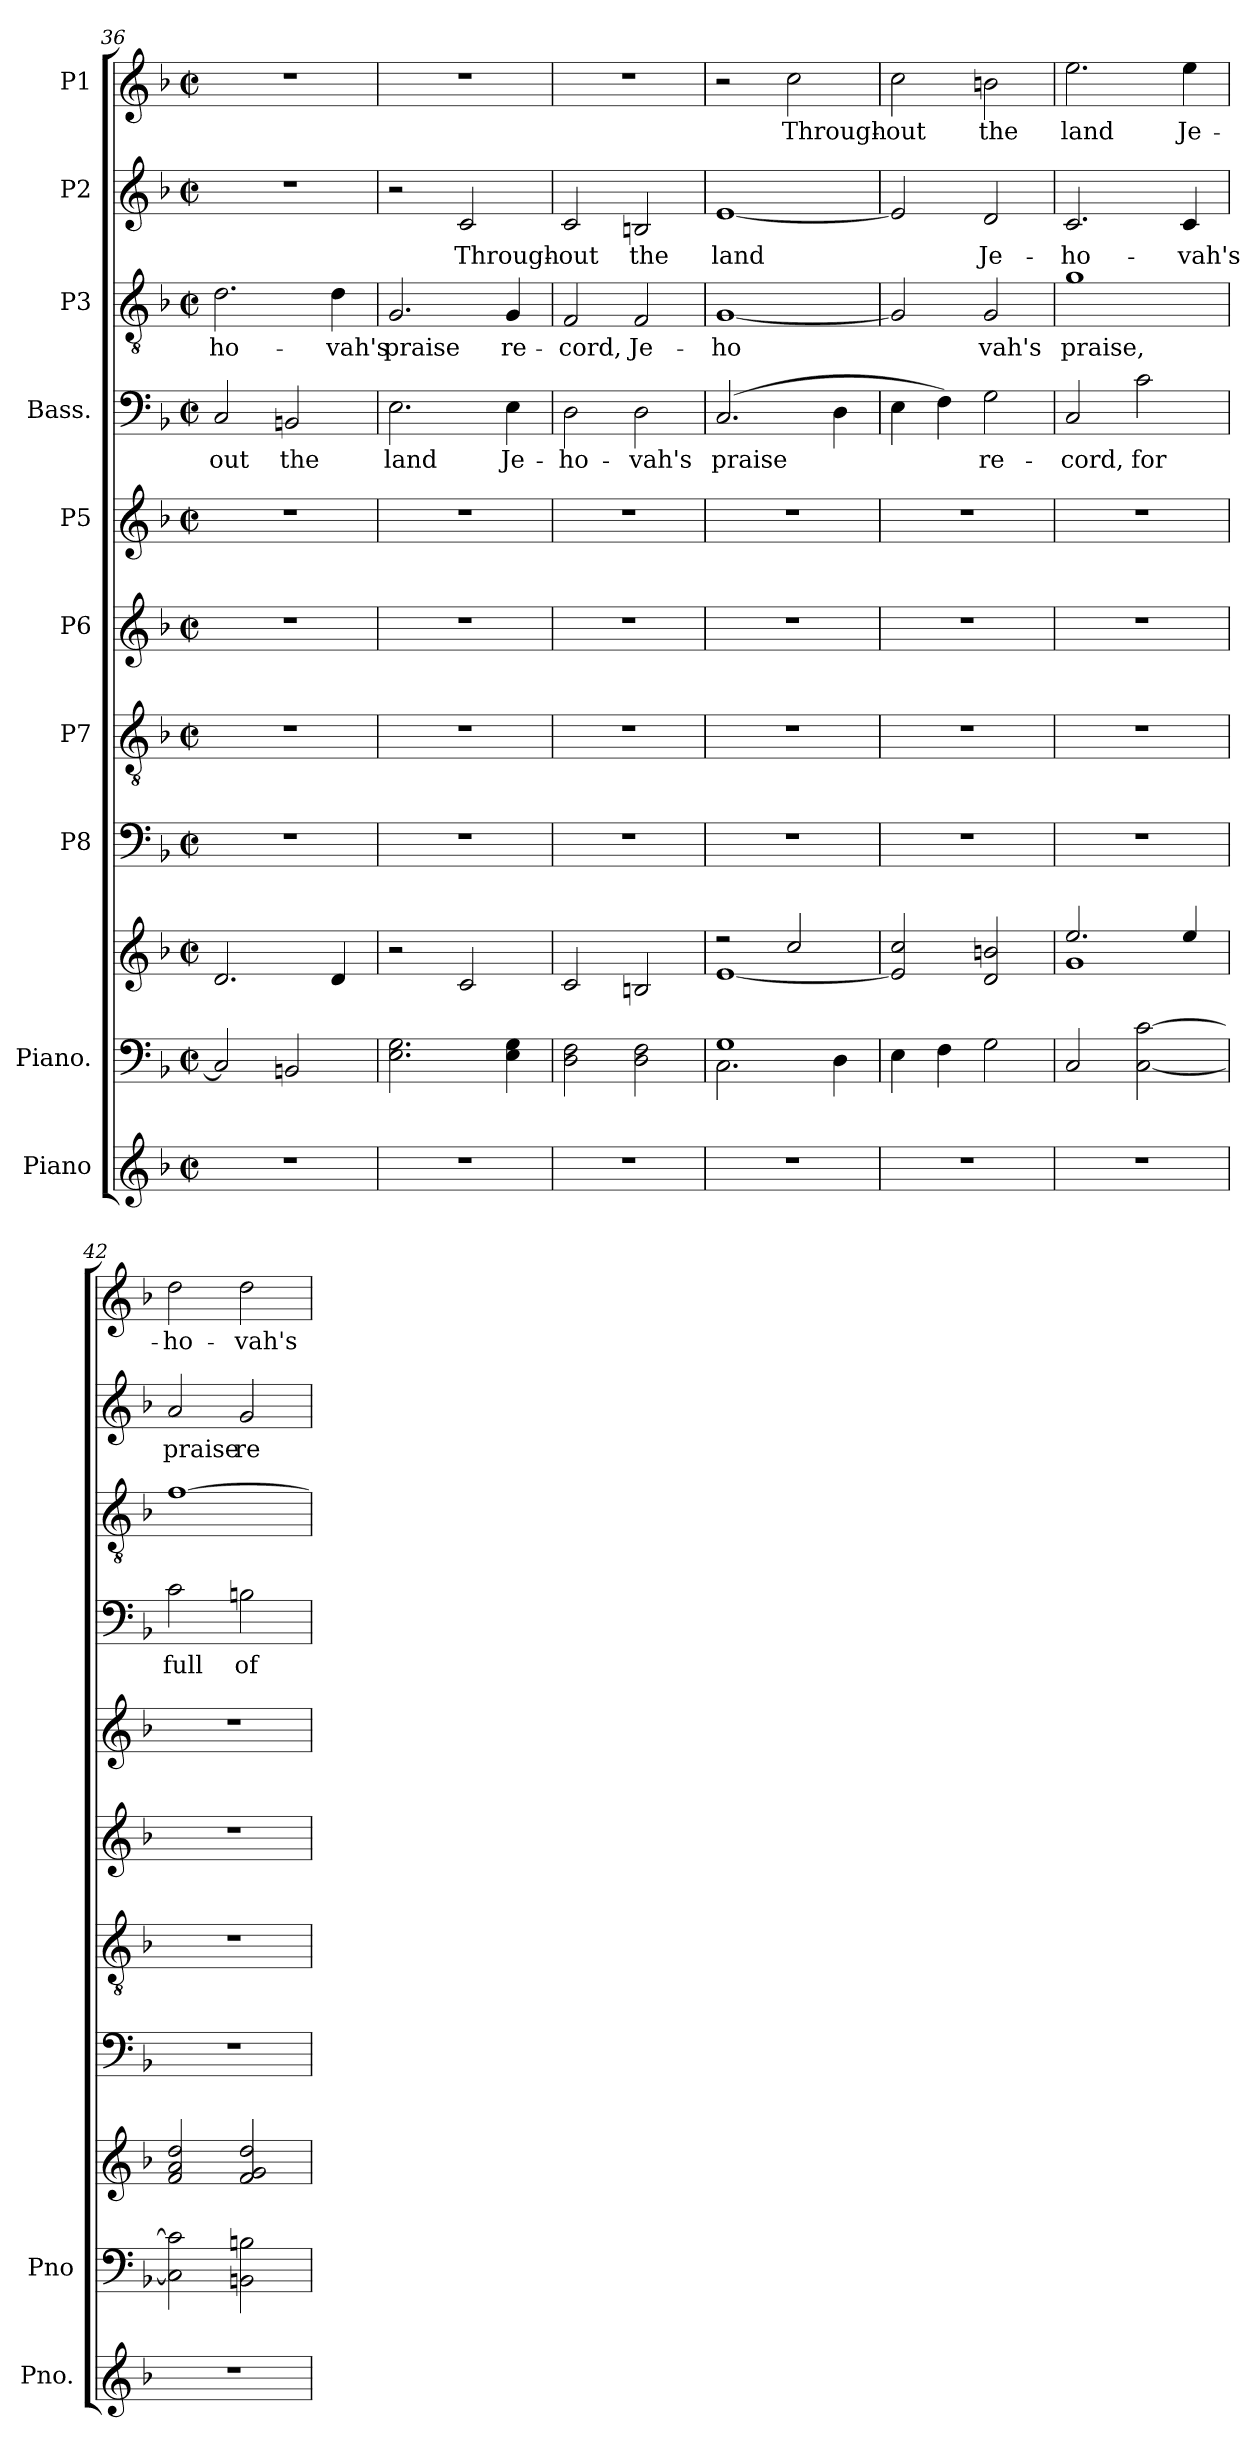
**kern	**kern	**kern	**kern	**kern	**kern	**kern	**kern	**text	**kern	**text	**kern	**text	**kern	**text
*part10	*part9	*part9	*part8	*part7	*part6	*part5	*part4	*part4	*part3	*part3	*part2	*part2	*part1	*part1
*staff11	*staff10	*staff9	*staff8	*staff7	*staff6	*staff5	*staff4	*staff4	*staff3	*staff3	*staff2	*staff2	*staff1	*staff1
*I"Piano	*I"Piano.	*	*I"P8	*I"P7	*I"P6	*I"P5	*I"Bass.	*	*I"P3	*	*I"P2	*	*I"P1	*
*I'Pno.	*I'Pno	*	*	*	*	*	*	*	*	*	*	*	*	*
*clefG2	*clefF4	*clefG2	*clefF4	*clefGv2	*clefG2	*clefG2	*clefF4	*	*clefGv2	*	*clefG2	*	*clefG2	*
*k[b-]	*k[b-]	*k[b-]	*k[b-]	*k[b-]	*k[b-]	*k[b-]	*k[b-]	*	*k[b-]	*	*k[b-]	*	*k[b-]	*
*F:	*F:	*F:	*F:	*F:	*F:	*F:	*F:	*	*F:	*	*F:	*	*F:	*
*M2/2	*M2/2	*M2/2	*M2/2	*M2/2	*M2/2	*M2/2	*M2/2	*	*M2/2	*	*M2/2	*	*M2/2	*
*met(c|)	*met(c|)	*met(c|)	*met(c|)	*met(c|)	*met(c|)	*met(c|)	*met(c|)	*	*met(c|)	*	*met(c|)	*	*met(c|)	*
=36	=36	=36	=36	=36	=36	=36	=36	=36	=36	=36	=36	=36	=36	=36
!	!	!	!	!	!	!	!	!LO:LY:b	!	!LO:LY:b	!	!	!	!
1r	2C/]	2.d/	1r	1r	1r	1r	2C/	-out	2.d\	-ho-	1r	.	1r	.
!	!	!	!	!	!	!	!	!LO:LY:b	!	!	!	!	!	!
.	2BBn/	.	.	.	.	.	2BBn/	the	.	.	.	.	.	.
!	!	!	!	!	!	!	!	!	!	!LO:LY:b	!	!	!	!
.	.	4d/	.	.	.	.	.	.	4d\	-vah's	.	.	.	.
=37	=37	=37	=37	=37	=37	=37	=37	=37	=37	=37	=37	=37	=37	=37
!	!	!	!	!	!	!	!	!LO:LY:b	!	!LO:LY:b	!	!	!	!
1r	2.E\ 2.G\	2r	1r	1r	1r	1r	2.E\	land	2.G/	praise	2r	.	1r	.
!	!	!	!	!	!	!	!	!	!	!	!	!LO:LY:b	!	!
.	.	2c/	.	.	.	.	.	.	.	.	2c/	Through-	.	.
!	!	!	!	!	!	!	!	!LO:LY:b	!	!LO:LY:b	!	!	!	!
.	4E\ 4G\	.	.	.	.	.	4E\	Je-	4G/	re-	.	.	.	.
=38	=38	=38	=38	=38	=38	=38	=38	=38	=38	=38	=38	=38	=38	=38
!	!	!	!	!	!	!	!	!LO:LY:b	!	!LO:LY:b	!	!LO:LY:b	!	!
1r	2D\ 2F\	2c/	1r	1r	1r	1r	2D\	-ho-	2F/	-cord,	2c/	-out	1r	.
!	!	!	!	!	!	!	!	!LO:LY:b	!	!LO:LY:b	!	!LO:LY:b	!	!
.	2D\ 2F\	2Bn/	.	.	.	.	2D\	-vah's	2F/	Je-	2Bn/	the	.	.
=39	=39	=39	=39	=39	=39	=39	=39	=39	=39	=39	=39	=39	=39	=39
*	*^	*^	*	*	*	*	*	*	*	*	*	*	*	*
!	!	!	!	!	!	!	!	!	!	!LO:LY:b	!	!LO:LY:b	!	!LO:LY:b	!	!
1r	1G	2.C\	2r	[1e	1r	1r	1r	1r	(>2.C/	praise	[1G	-ho	[1e	land	2r	.
!	!	!	!	!	!	!	!	!	!	!	!	!	!	!	!	!LO:LY:b
.	.	.	2cc/	.	.	.	.	.	.	.	.	.	.	.	2cc\	Through-
!	!	!	!	!	!	!	!	!	!	!LO:LY:b	!	!	!	!	!	!
.	.	4D\	.	.	.	.	.	.	4D\	.	.	.	.	.	.	.
*	*	*	*v	*v	*	*	*	*	*	*	*	*	*	*	*	*
=40	=40	=40	=40	=40	=40	=40	=40	=40	=40	=40	=40	=40	=40	=40	=40
!	!	!	!	!	!	!	!	!	!LO:LY:b	!	!LO:LY:b	!	!LO:LY:b	!	!LO:LY:b
*	*v	*v	*	*	*	*	*	*	*	*	*	*	*	*	*
1r	4E\	2e/] 2cc/	1r	1r	1r	1r	4E\	.	2G/]	.	2e/]	.	2cc\	-out
!	!	!	!	!	!	!	!	!LO:LY:b	!	!	!	!	!	!
.	4F\	.	.	.	.	.	4F\)	.	.	.	.	.	.	.
!	!	!	!	!	!	!	!	!LO:LY:b	!	!LO:LY:b	!	!LO:LY:b	!	!LO:LY:b
.	2G\	2d/ 2bn/	.	.	.	.	2G\	re-	2G/	vah's	2d/	Je-	2bn\	the
!!LO:PB:g=z
=41	=41	=41	=41	=41	=41	=41	=41	=41	=41	=41	=41	=41	=41	=41
*	*	*^	*	*	*	*	*	*	*	*	*	*	*	*
!	!	!	!	!	!	!	!	!	!LO:LY:b	!	!LO:LY:b	!	!LO:LY:b	!	!LO:LY:b
1r	2C/	2.ee/	1g	1r	1r	1r	1r	2C/	-cord,	1g	praise,	2.c/	-ho-	2.ee\	land
!	!	!	!	!	!	!	!	!	!LO:LY:b	!	!	!	!	!	!
.	[2C\ [2c\	.	.	.	.	.	.	2c\	for	.	.	.	.	.	.
!	!	!	!	!	!	!	!	!	!	!	!	!	!LO:LY:b	!	!LO:LY:b
.	.	4ee/	.	.	.	.	.	.	.	.	.	4c/	-vah's	4ee\	Je-
*	*	*v	*v	*	*	*	*	*	*	*	*	*	*	*	*
=42	=42	=42	=42	=42	=42	=42	=42	=42	=42	=42	=42	=42	=42	=42
!	!	!	!	!	!	!	!	!LO:LY:b	!	!LO:LY:b	!	!LO:LY:b	!	!LO:LY:b
1r	2C\] 2c\]	2f/ 2a/ 2dd/	1r	1r	1r	1r	2c\	full	[1f	.	2a/	praise	2dd\	-ho-
!	!	!	!	!	!	!	!	!LO:LY:b	!	!	!	!LO:LY:b	!	!LO:LY:b
.	2BBn\ 2Bn\	2f/ 2g/ 2dd/	.	.	.	.	2Bn\	of	.	.	2g/	re-	2dd\	-vah's
=	=	=	=	=	=	=	=	=	=	=	=	=	=	=
*-	*-	*-	*-	*-	*-	*-	*-	*-	*-	*-	*-	*-	*-	*-
